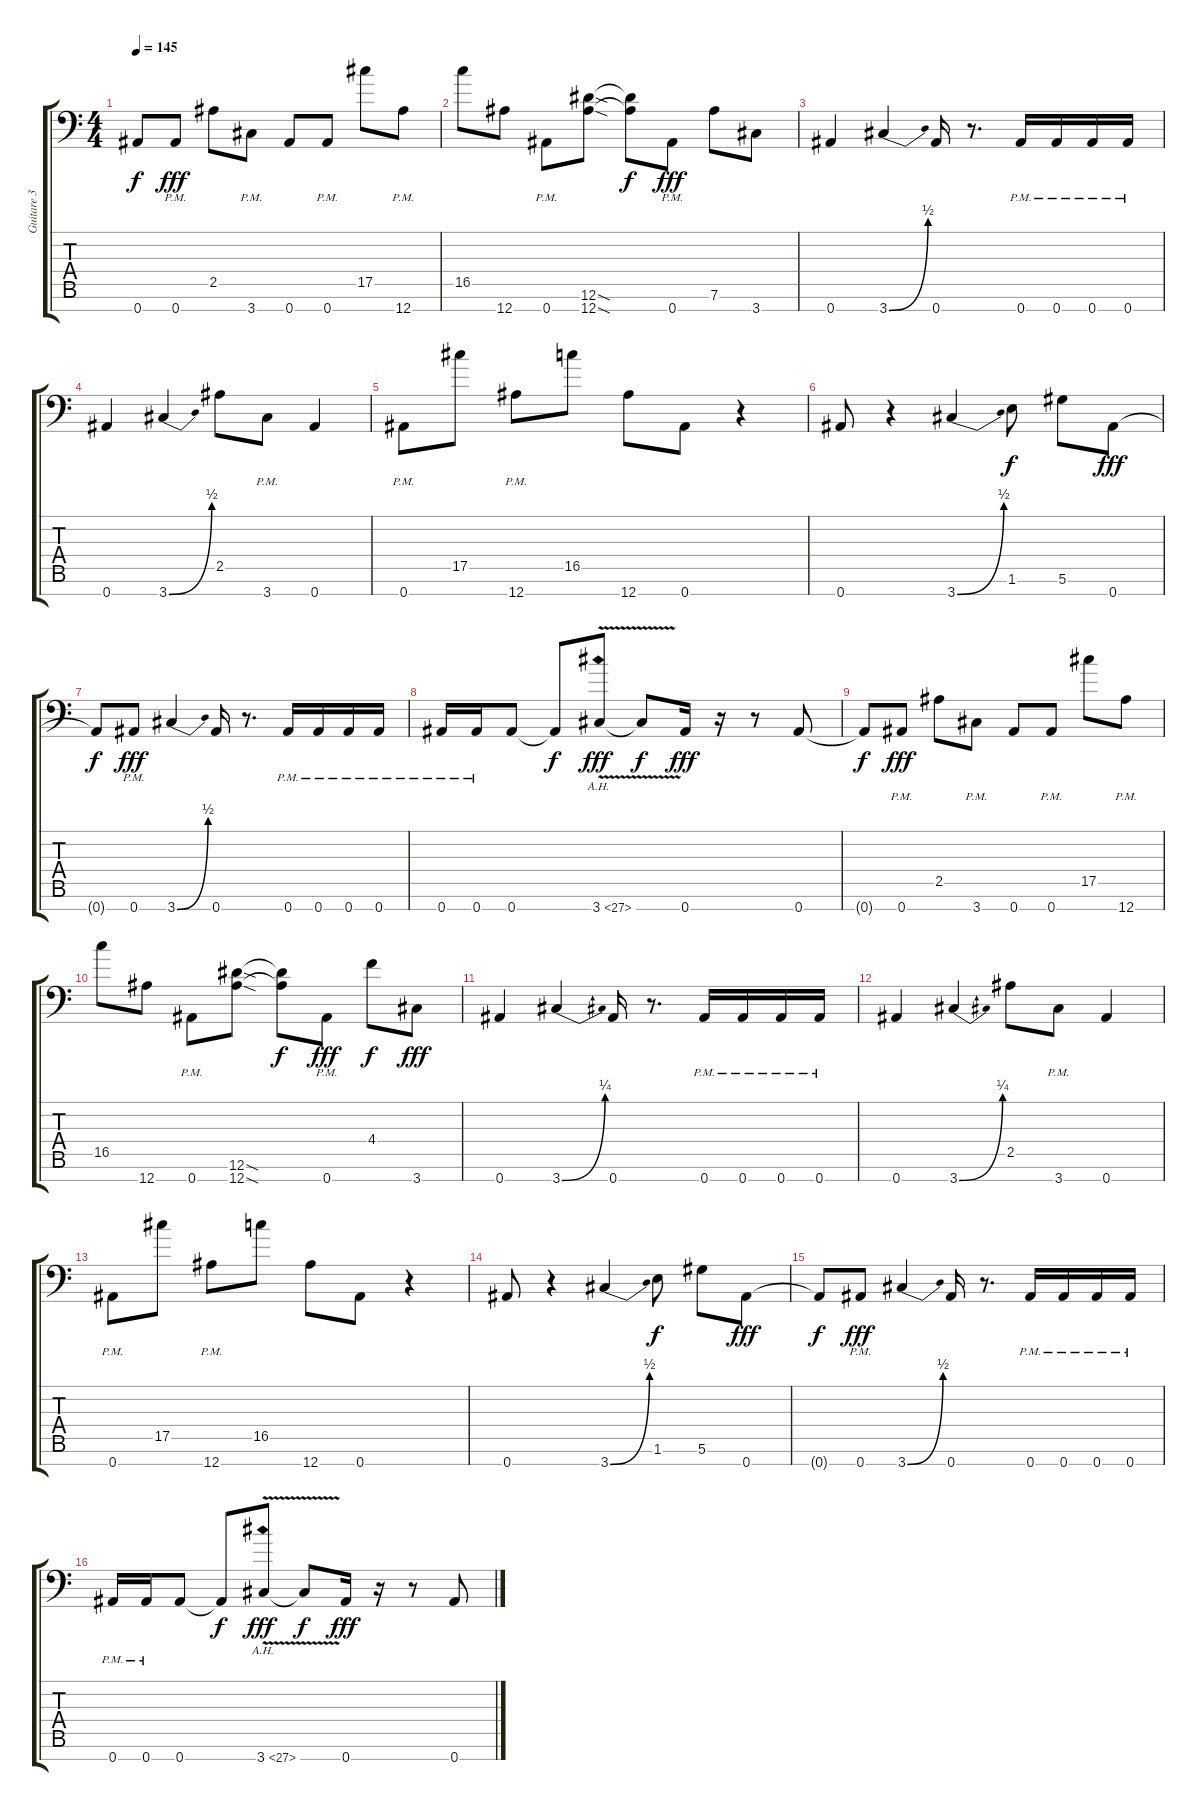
\track ("Guitare 3" "Guitare 3") {instrument distortionguitar}
\staff {score tabs}
\tuning (Eb4 Bb3 Gb3 Db3 Ab2 Eb2 Bb1) {hide}
\ts (4 4)
\tempo 145
\clef f4
\ks c
0.7{t}.8{dy f} 0.7{pm}.8{dy fff} 2.5.8 3.7{pm}.8 0.7.8 0.7{pm}.8 17.5.8 12.7{pm}.8 |
16.5.8 12.7.8 0.7{pm}.8 (12.6{sod} 12.7{sod}).8 (12.6{t} 12.7{t}).8{dy f} 0.7{pm}.8{dy fff} 7.6.8 3.7.8 |
0.7.4 3.7{be (bend 0 0 60 2)}.4 0.7.16 r.8{d} 0.7{pm}.16 0.7{pm}.16 0.7{pm}.16 0.7{pm}.16 |
0.7.4 3.7{be (bend 0 0 60 2)}.4 2.5.8 3.7{pm}.8 0.7.4 |
0.7{pm}.8 17.5.8 12.7{pm}.8 16.5.8 12.7.8 0.7.8 r.4 |
0.7.8 r.4 3.7{be (bend 0 0 60 2)}.4 1.6.8{dy f} 5.6.8 0.7.8{dy fff} |
0.7{t}.8{dy f} 0.7{pm}.8{dy fff} 3.7{be (bend 0 0 60 2)}.4 0.7.16 r.8{d} 0.7{pm}.16 0.7{pm}.16 0.7{pm}.16 0.7{pm}.16 |
0.7{pm}.16 0.7{pm}.16 0.7.8 0.7{t}.8{dy f} 3.7{ah 24 v}.8{dy fff} 3.7{t}.8{dy f} 0.7.16{dy fff} r.16 r.8 0.7.8 |
0.7{t}.8{dy f} 0.7{pm}.8{dy fff} 2.5.8 3.7{pm}.8 0.7.8 0.7{pm}.8 17.5.8 12.7{pm}.8 |
16.5.8 12.7.8 0.7{pm}.8 (12.6{sod} 12.7{sod}).8 (12.6{t} 12.7{t}).8{dy f} 0.7{pm}.8{dy fff} 4.4.8{dy f} 3.7.8{dy fff} |
0.7.4{volume 10 balance 14} 3.7{be (bend 0 0 60 1)}.4 0.7.16 r.8{d} 0.7{pm}.16 0.7{pm}.16 0.7{pm}.16 0.7{pm}.16 |
0.7.4 3.7{be (bend 0 0 60 1)}.4 2.5.8 3.7{pm}.8 0.7.4 |
0.7{pm}.8 17.5.8 12.7{pm}.8 16.5.8 12.7.8 0.7.8 r.4 |
0.7.8 r.4 3.7{be (bend 0 0 60 2)}.4 1.6.8{dy f} 5.6.8 0.7.8{dy fff} |
0.7{t}.8{dy f} 0.7{pm}.8{dy fff} 3.7{be (bend 0 0 60 2)}.4 0.7.16 r.8{d} 0.7{pm}.16 0.7{pm}.16 0.7{pm}.16 0.7{pm}.16 |
0.7{pm}.16 0.7{pm}.16 0.7.8 0.7{t}.8{dy f} 3.7{ah 24 v}.8{dy fff} 3.7{t}.8{dy f} 0.7.16{dy fff} r.16 r.8 0.7.8
